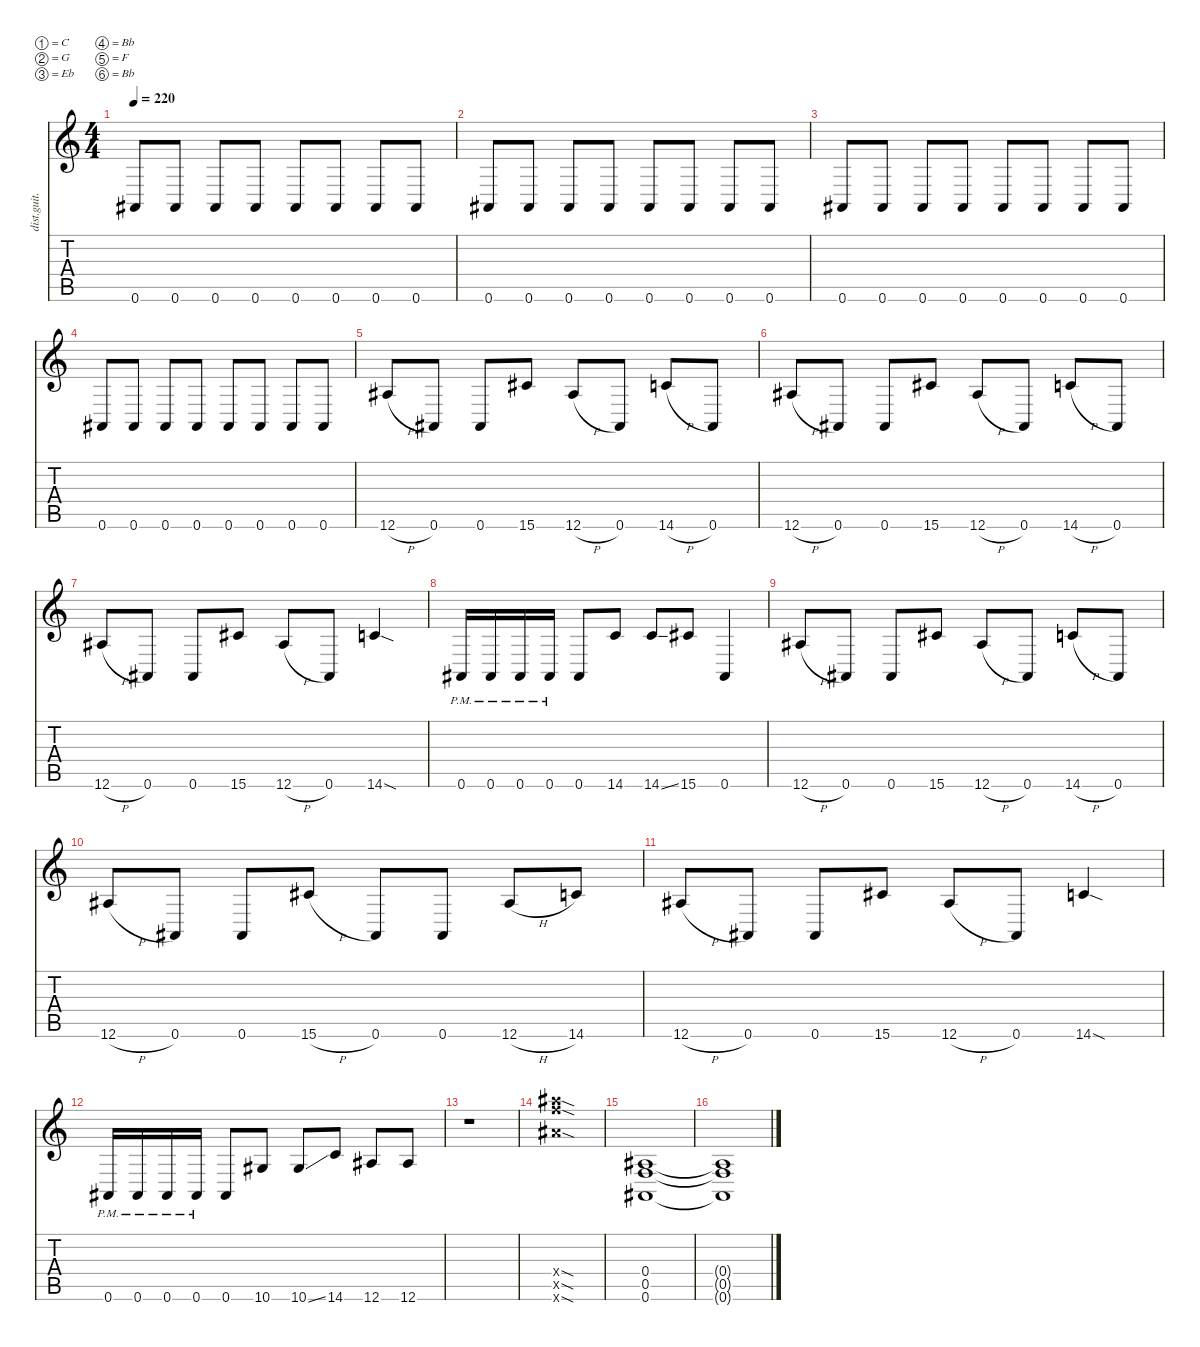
\defaultSystemsLayout 4
\hideDynamics
\bracketExtendMode nobrackets
\otherSystemsTrackNameOrientation horizontal
\track ("riff" "dist.guit.") {instrument distortionguitar}
\staff {score tabs}
\tuning (C4 G3 Eb3 Bb2 F2 Bb1)
\ts (4 4)
\tempo 220
\clef g2
\ks c
0.6{acc #}.8{dy mf beam Up} 0.6{acc #}.8{beam Up} 0.6{acc #}.8{beam Up} 0.6{acc #}.8{beam Up} 0.6{acc #}.8{beam Up} 0.6{acc #}.8{beam Up} 0.6{acc #}.8{beam Up} 0.6{acc #}.8{beam Up} |
0.6{acc #}.8{beam Up} 0.6{acc #}.8{beam Up} 0.6{acc #}.8{beam Up} 0.6{acc #}.8{beam Up} 0.6{acc #}.8{beam Up} 0.6{acc #}.8{beam Up} 0.6{acc #}.8{beam Up} 0.6{acc #}.8{beam Up} |
0.6{acc #}.8{beam Up} 0.6{acc #}.8{beam Up} 0.6{acc #}.8{beam Up} 0.6{acc #}.8{beam Up} 0.6{acc #}.8{beam Up} 0.6{acc #}.8{beam Up} 0.6{acc #}.8{beam Up} 0.6{acc #}.8{beam Up} |
0.6{acc #}.8{beam Up} 0.6{acc #}.8{beam Up} 0.6{acc #}.8{beam Up} 0.6{acc #}.8{beam Up} 0.6{acc #}.8{beam Up} 0.6{acc #}.8{beam Up} 0.6{acc #}.8{beam Up} 0.6{acc #}.8{beam Up} |
12.6{h acc #}.8{beam Up} 0.6{acc #}.8{beam Up} 0.6{acc #}.8{beam Up} 15.6{acc #}.8{beam Up} 12.6{h acc #}.8{beam Up} 0.6{acc #}.8{beam Up} 14.6{h}.8{beam Up} 0.6{acc #}.8{beam Up} |
12.6{h acc #}.8{beam Up} 0.6{acc #}.8{beam Up} 0.6{acc #}.8{beam Up} 15.6{acc #}.8{beam Up} 12.6{h acc #}.8{beam Up} 0.6{acc #}.8{beam Up} 14.6{h}.8{beam Up} 0.6{acc #}.8{beam Up} |
12.6{h acc #}.8{beam Up} 0.6{acc #}.8{beam Up} 0.6{acc #}.8{beam Up} 15.6{acc #}.8{beam Up} 12.6{h acc #}.8{beam Up} 0.6{acc #}.8{beam Up} 14.6{sod}.4{beam Up} |
0.6{pm acc #}.16{beam Up} 0.6{pm acc #}.16{beam Up} 0.6{pm acc #}.16{beam Up} 0.6{pm acc #}.16{beam Up} 0.6{acc #}.8{beam Up} 14.6.8{beam Up} 14.6{ss}.8{beam Up} 15.6{acc #}.8{beam Up} 0.6{acc #}.4{beam Up} |
12.6{h acc #}.8{beam Up} 0.6{acc #}.8{beam Up} 0.6{acc #}.8{beam Up} 15.6{acc #}.8{beam Up} 12.6{h acc #}.8{beam Up} 0.6{acc #}.8{beam Up} 14.6{h}.8{beam Up} 0.6{acc #}.8{beam Up} |
12.6{h acc #}.8{beam Up} 0.6{acc #}.8{beam Up} 0.6{acc #}.8{beam Up} 15.6{h acc #}.8{beam Up} 0.6{acc #}.8{beam Up} 0.6{acc #}.8{beam Up} 12.6{h acc #}.8{beam Up} 14.6.8{beam Up} |
12.6{h acc #}.8{beam Up} 0.6{acc #}.8{beam Up} 0.6{acc #}.8{beam Up} 15.6{acc #}.8{beam Up} 12.6{h acc #}.8{beam Up} 0.6{acc #}.8{beam Up} 14.6{sod}.4{beam Up} |
0.6{pm acc #}.16{beam Up} 0.6{pm acc #}.16{beam Up} 0.6{pm acc #}.16{beam Up} 0.6{pm acc #}.16{beam Up} 0.6{acc #}.8{beam Up} 10.6{acc #}.8{beam Up} 10.6{ss acc #}.8{beam Up} 14.6.8{beam Up} 12.6{acc #}.8{beam Up} 12.6{acc #}.8{beam Up} |
r.1{beam Down} |
(24.6{sod x acc #} 24.5{sod x} 24.4{sod x acc #}).1{beam Down} |
(0.6{acc #} 0.5 0.4{acc #}).1{beam Up} |
(0.6{t acc #} 0.5{t} 0.4{t acc #}).1{beam Up}
